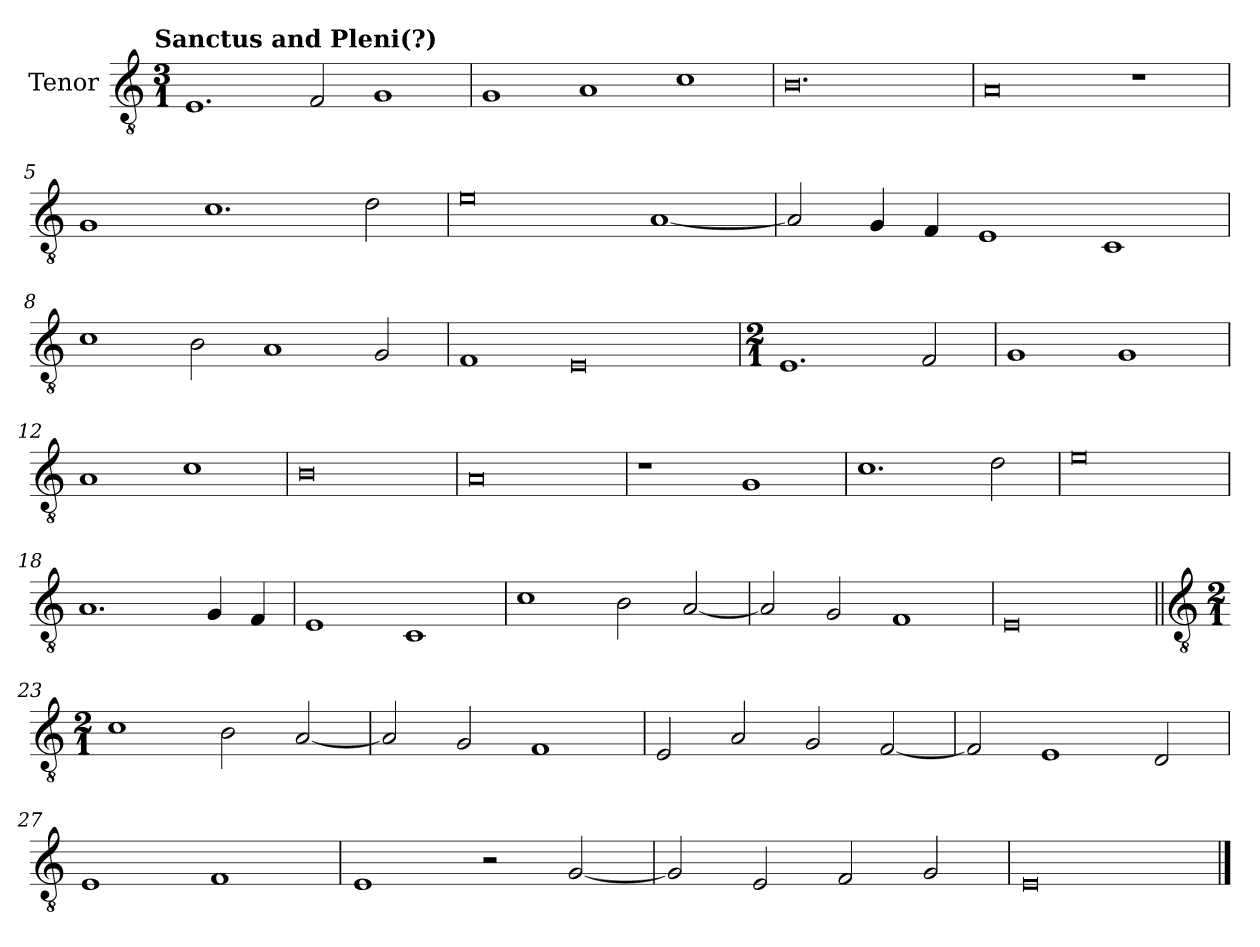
**kern
*part1
*staff1
*I"Tenor
*I'T
*clefGv2
*k[]
!!LO:TX:omd:t=Sanctus and Pleni(?)
*M3/1
=1
1.E
2F/
1G
=2
1G
1A
1c
=3
0.B
=4
0A
1r
=5
1G
1.c
2d\
=6
0e
[1A
=7
2A/]
4G/
4F/
1E
1C
=8
1c
2B\
1A
2G/
=9
1F
0E
=10
*M2/1
1.E
2F/
=11
1G
1G
=12
1A
1c
=13
0B
=14
0A
=15
1r
1G
=16
1.c
2d\
=17
0e
=18
1.A
4G/
4F/
=19
1E
1C
=20
1c
2B\
[2A/
=21
2A/]
2G/
1F
=22
0E
!!LO:LB:g=z
=23||
*clefGv2
*k[]
*M2/1
1c
2B\
[2A/
=24
2A/]
2G/
1F
=25
2E/
2A/
2G/
[2F/
=26
2F/]
1E
2D/
=27
1E
1F
=28
1E
2r
[2G/
=29
2G/]
2E/
2F/
2G/
=30
0E
==
*-
